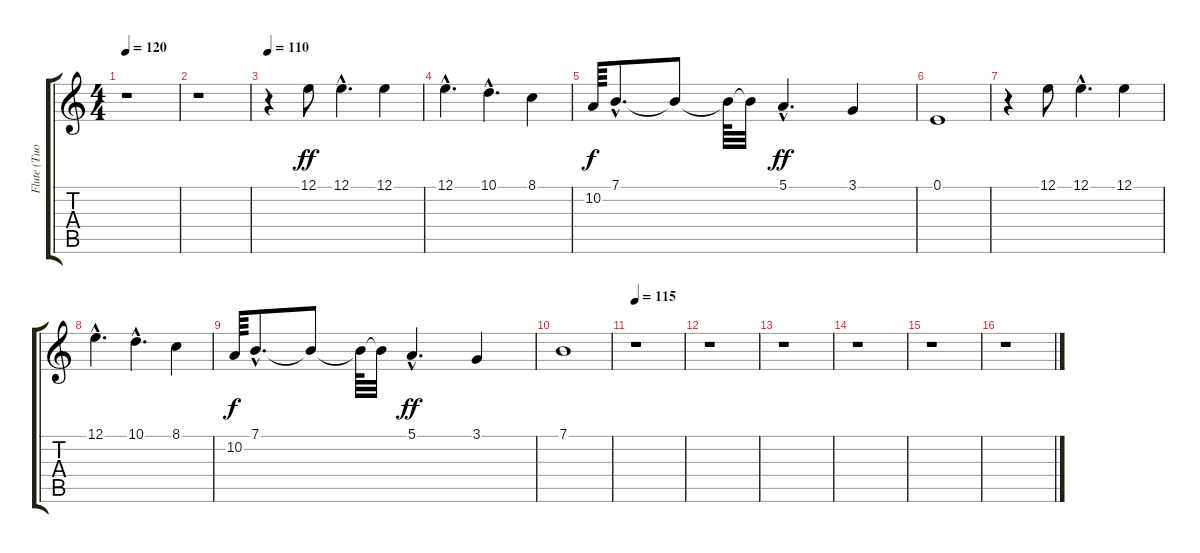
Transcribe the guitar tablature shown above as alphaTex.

\track ("Flute (Tuomas)" "Flute (Tuo") {instrument flute}
\staff {score tabs}
\tuning (E4 B3 G3 D3 A2 E2) {hide}
\ts (4 4)
\tempo 120
\clef g2
\ks c
r.1{dy ff} |
r.1 |
\tempo 110
r.4 12.1.8 12.1{hac}.4{d} 12.1.4 |
12.1{hac}.4{d} 10.1{hac}.4{d} 8.1.4 |
10.2.64{dy f} 7.1{hac}.8{d} 7.1{t}.8 7.1{t}.64 7.1{t}.32 5.1{hac}.4{d dy ff} 3.1.4 |
0.1.1 |
r.4 12.1.8 12.1{hac}.4{d} 12.1.4 |
12.1{hac}.4{d} 10.1{hac}.4{d} 8.1.4 |
10.2.64{dy f} 7.1{hac}.8{d} 7.1{t}.8 7.1{t}.64 7.1{t}.32 5.1{hac}.4{d dy ff} 3.1.4 |
7.1.1 |
\tempo 115
r.1 |
r.1 |
r.1 |
r.1 |
r.1 |
r.1
